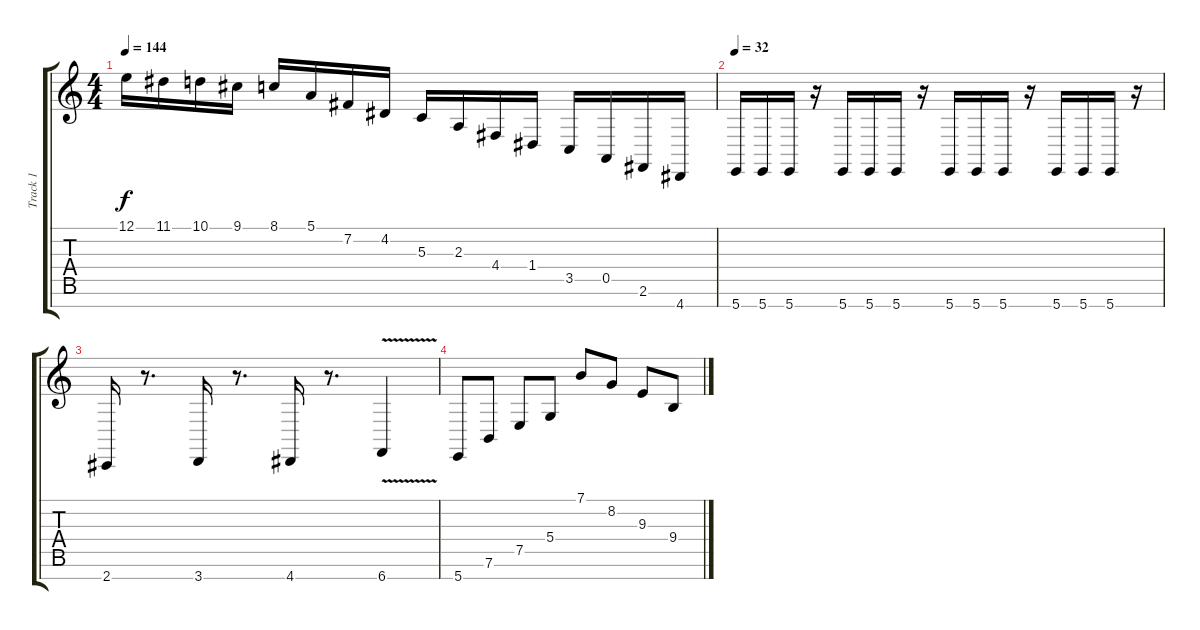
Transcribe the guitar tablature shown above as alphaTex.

\track ("Track 1" "Track 1") {instrument stringensemble1}
\staff {score tabs}
\tuning (E4 B3 G3 D3 A2 E2 B1) {hide}
\ts (4 4)
\tempo 144
\clef g2
\ks c
12.1.16{dy f} 11.1.16 10.1.16 9.1.16 8.1.16 5.1.16 7.2.16 4.2.16 5.3.16 2.3.16 4.4.16 1.4.16 3.5.16 0.5.16 2.6.16 4.7.16 |
\tempo 32
5.7.16 5.7.16 5.7.16 r.16 5.7.16 5.7.16 5.7.16 r.16 5.7.16 5.7.16 5.7.16 r.16 5.7.16 5.7.16 5.7.16 r.16 |
2.7.16 r.8{d} 3.7.16 r.8{d} 4.7.16 r.8{d} 6.7{v}.4 |
5.7.8 7.6.8 7.5.8 5.4.8 7.1.8 8.2.8 9.3.8 9.4.8
